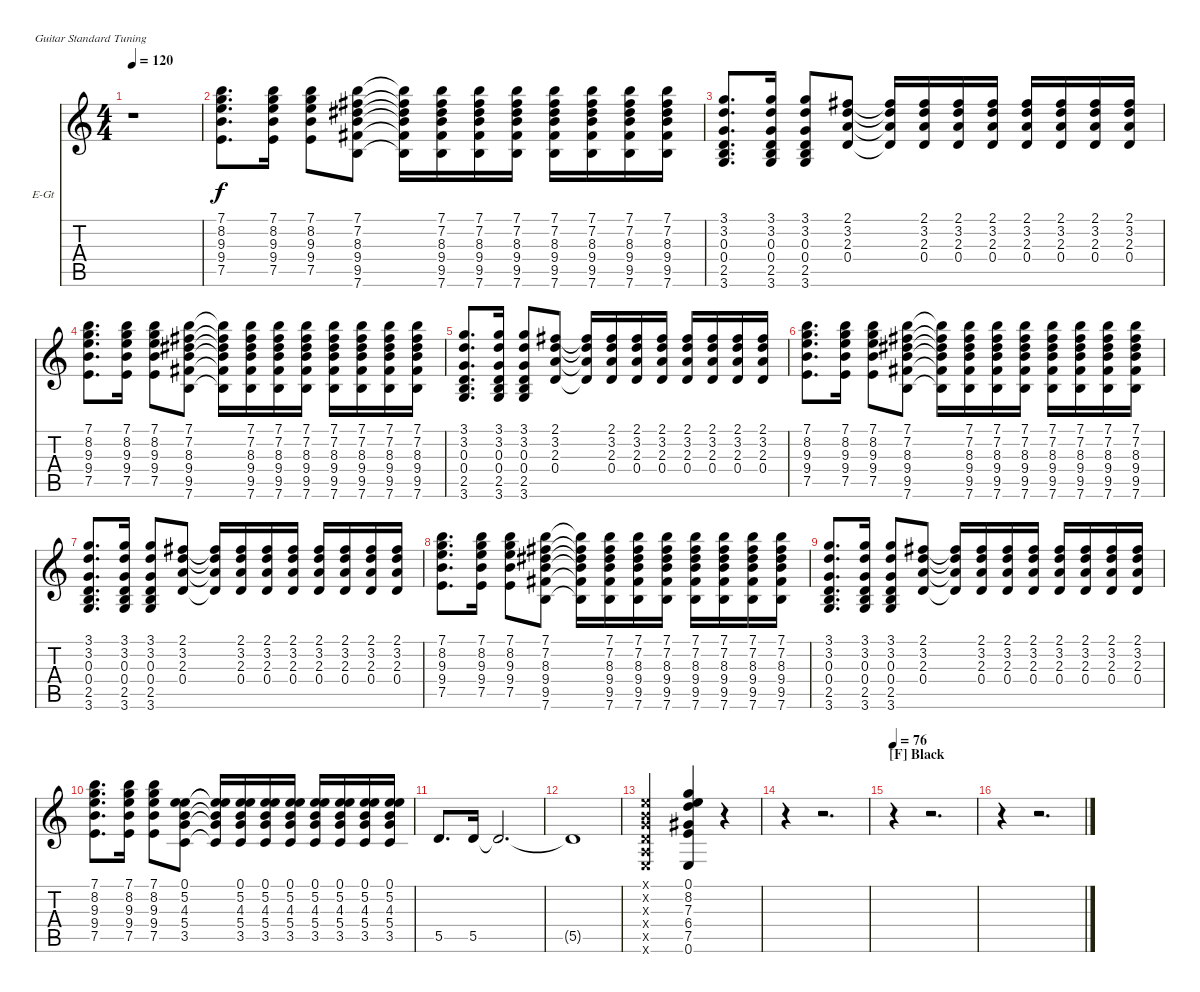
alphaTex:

\defaultSystemsLayout 4
\bracketExtendMode nobrackets
\firstSystemTrackNameOrientation horizontal
\otherSystemsTrackNameOrientation horizontal
\track ("Stone Gossard (Drive)" "E-Gt") {instrument overdrivenguitar}
\staff {score tabs}
\tuning (E4 B3 G3 D3 A2 E2)
\ts (4 4)
\tempo 120
\clef g2
\ks c
r.1{dy f} |
(7.1 8.2 9.3 9.4 7.5).8{d} (7.1 8.2 9.3 9.4 7.5).16 (7.1 8.2 9.3 9.4 7.5).8 (7.1 7.2 8.3 9.4 9.5 7.6).8 (7.1{t} 7.2{t} 8.3{t} 9.4{t} 9.5{t} 7.6{t}).16 (7.1 7.2 8.3 9.4 9.5 7.6).16 (7.1 7.2 8.3 9.4 9.5 7.6).16 (7.1 7.2 8.3 9.4 9.5 7.6).16 (7.1 7.2 8.3 9.4 9.5 7.6).16 (7.1 7.2 8.3 9.4 9.5 7.6).16 (7.1 7.2 8.3 9.4 9.5 7.6).16 (7.1 7.2 8.3 9.4 9.5 7.6).16 |
(3.1 3.2 0.3 0.4 2.5 3.6).8{d} (3.1 3.2 0.3 0.4 2.5 3.6).16 (3.1 3.2 0.3 0.4 2.5 3.6).8 (2.1 3.2 2.3 0.4).8 (2.1{t} 3.2{t} 2.3{t} 0.4{t}).16 (2.1 3.2 2.3 0.4).16 (2.1 3.2 2.3 0.4).16 (2.1 3.2 2.3 0.4).16 (2.1 3.2 2.3 0.4).16 (2.1 3.2 2.3 0.4).16 (2.1 3.2 2.3 0.4).16 (2.1 3.2 2.3 0.4).16 |
(7.1 8.2 9.3 9.4 7.5).8{d} (7.1 8.2 9.3 9.4 7.5).16 (7.1 8.2 9.3 9.4 7.5).8 (7.1 7.2 8.3 9.4 9.5 7.6).8 (7.1{t} 7.2{t} 8.3{t} 9.4{t} 9.5{t} 7.6{t}).16 (7.1 7.2 8.3 9.4 9.5 7.6).16 (7.1 7.2 8.3 9.4 9.5 7.6).16 (7.1 7.2 8.3 9.4 9.5 7.6).16 (7.1 7.2 8.3 9.4 9.5 7.6).16 (7.1 7.2 8.3 9.4 9.5 7.6).16 (7.1 7.2 8.3 9.4 9.5 7.6).16 (7.1 7.2 8.3 9.4 9.5 7.6).16 |
(3.1 3.2 0.3 0.4 2.5 3.6).8{d} (3.1 3.2 0.3 0.4 2.5 3.6).16 (3.1 3.2 0.3 0.4 2.5 3.6).8 (2.1 3.2 2.3 0.4).8 (2.1{t} 3.2{t} 2.3{t} 0.4{t}).16 (2.1 3.2 2.3 0.4).16 (2.1 3.2 2.3 0.4).16 (2.1 3.2 2.3 0.4).16 (2.1 3.2 2.3 0.4).16 (2.1 3.2 2.3 0.4).16 (2.1 3.2 2.3 0.4).16 (2.1 3.2 2.3 0.4).16 |
(7.1 8.2 9.3 9.4 7.5).8{d} (7.1 8.2 9.3 9.4 7.5).16 (7.1 8.2 9.3 9.4 7.5).8 (7.1 7.2 8.3 9.4 9.5 7.6).8 (7.1{t} 7.2{t} 8.3{t} 9.4{t} 9.5{t} 7.6{t}).16 (7.1 7.2 8.3 9.4 9.5 7.6).16 (7.1 7.2 8.3 9.4 9.5 7.6).16 (7.1 7.2 8.3 9.4 9.5 7.6).16 (7.1 7.2 8.3 9.4 9.5 7.6).16 (7.1 7.2 8.3 9.4 9.5 7.6).16 (7.1 7.2 8.3 9.4 9.5 7.6).16 (7.1 7.2 8.3 9.4 9.5 7.6).16 |
(3.1 3.2 0.3 0.4 2.5 3.6).8{d} (3.1 3.2 0.3 0.4 2.5 3.6).16 (3.1 3.2 0.3 0.4 2.5 3.6).8 (2.1 3.2 2.3 0.4).8 (2.1{t} 3.2{t} 2.3{t} 0.4{t}).16 (2.1 3.2 2.3 0.4).16 (2.1 3.2 2.3 0.4).16 (2.1 3.2 2.3 0.4).16 (2.1 3.2 2.3 0.4).16 (2.1 3.2 2.3 0.4).16 (2.1 3.2 2.3 0.4).16 (2.1 3.2 2.3 0.4).16 |
(7.1 8.2 9.3 9.4 7.5).8{d} (7.1 8.2 9.3 9.4 7.5).16 (7.1 8.2 9.3 9.4 7.5).8 (7.1 7.2 8.3 9.4 9.5 7.6).8 (7.1{t} 7.2{t} 8.3{t} 9.4{t} 9.5{t} 7.6{t}).16 (7.1 7.2 8.3 9.4 9.5 7.6).16 (7.1 7.2 8.3 9.4 9.5 7.6).16 (7.1 7.2 8.3 9.4 9.5 7.6).16 (7.1 7.2 8.3 9.4 9.5 7.6).16 (7.1 7.2 8.3 9.4 9.5 7.6).16 (7.1 7.2 8.3 9.4 9.5 7.6).16 (7.1 7.2 8.3 9.4 9.5 7.6).16 |
(3.1 3.2 0.3 0.4 2.5 3.6).8{d} (3.1 3.2 0.3 0.4 2.5 3.6).16 (3.1 3.2 0.3 0.4 2.5 3.6).8 (2.1 3.2 2.3 0.4).8 (2.1{t} 3.2{t} 2.3{t} 0.4{t}).16 (2.1 3.2 2.3 0.4).16 (2.1 3.2 2.3 0.4).16 (2.1 3.2 2.3 0.4).16 (2.1 3.2 2.3 0.4).16 (2.1 3.2 2.3 0.4).16 (2.1 3.2 2.3 0.4).16 (2.1 3.2 2.3 0.4).16 |
(7.1 8.2 9.3 9.4 7.5).8{d} (7.1 8.2 9.3 9.4 7.5).16 (7.1 8.2 9.3 9.4 7.5).8 (0.1 5.2 4.3 5.4 3.5).8 (0.1{t} 5.2{t} 4.3{t} 5.4{t} 3.5{t}).16 (0.1 5.2 4.3 5.4 3.5).16 (0.1 5.2 4.3 5.4 3.5).16 (0.1 5.2 4.3 5.4 3.5).16 (0.1 5.2 4.3 5.4 3.5).16 (0.1 5.2 4.3 5.4 3.5).16 (0.1 5.2 4.3 5.4 3.5).16 (0.1 5.2 4.3 5.4 3.5).16 |
5.5.8{d} 5.5.16 5.5{t}.2{d} |
5.5{t}.1 |
(0.1{x} 0.2{x} 0.3{x} 0.4{x} 0.5{x} 0.6{x}).2 (0.1 8.2 7.3 6.4 7.5 0.6).4 r.4 |
r.4 r.2{d} |
\section ("F" "Black")
\tempo 76
r.4 r.2{d} |
r.4 r.2{d}
